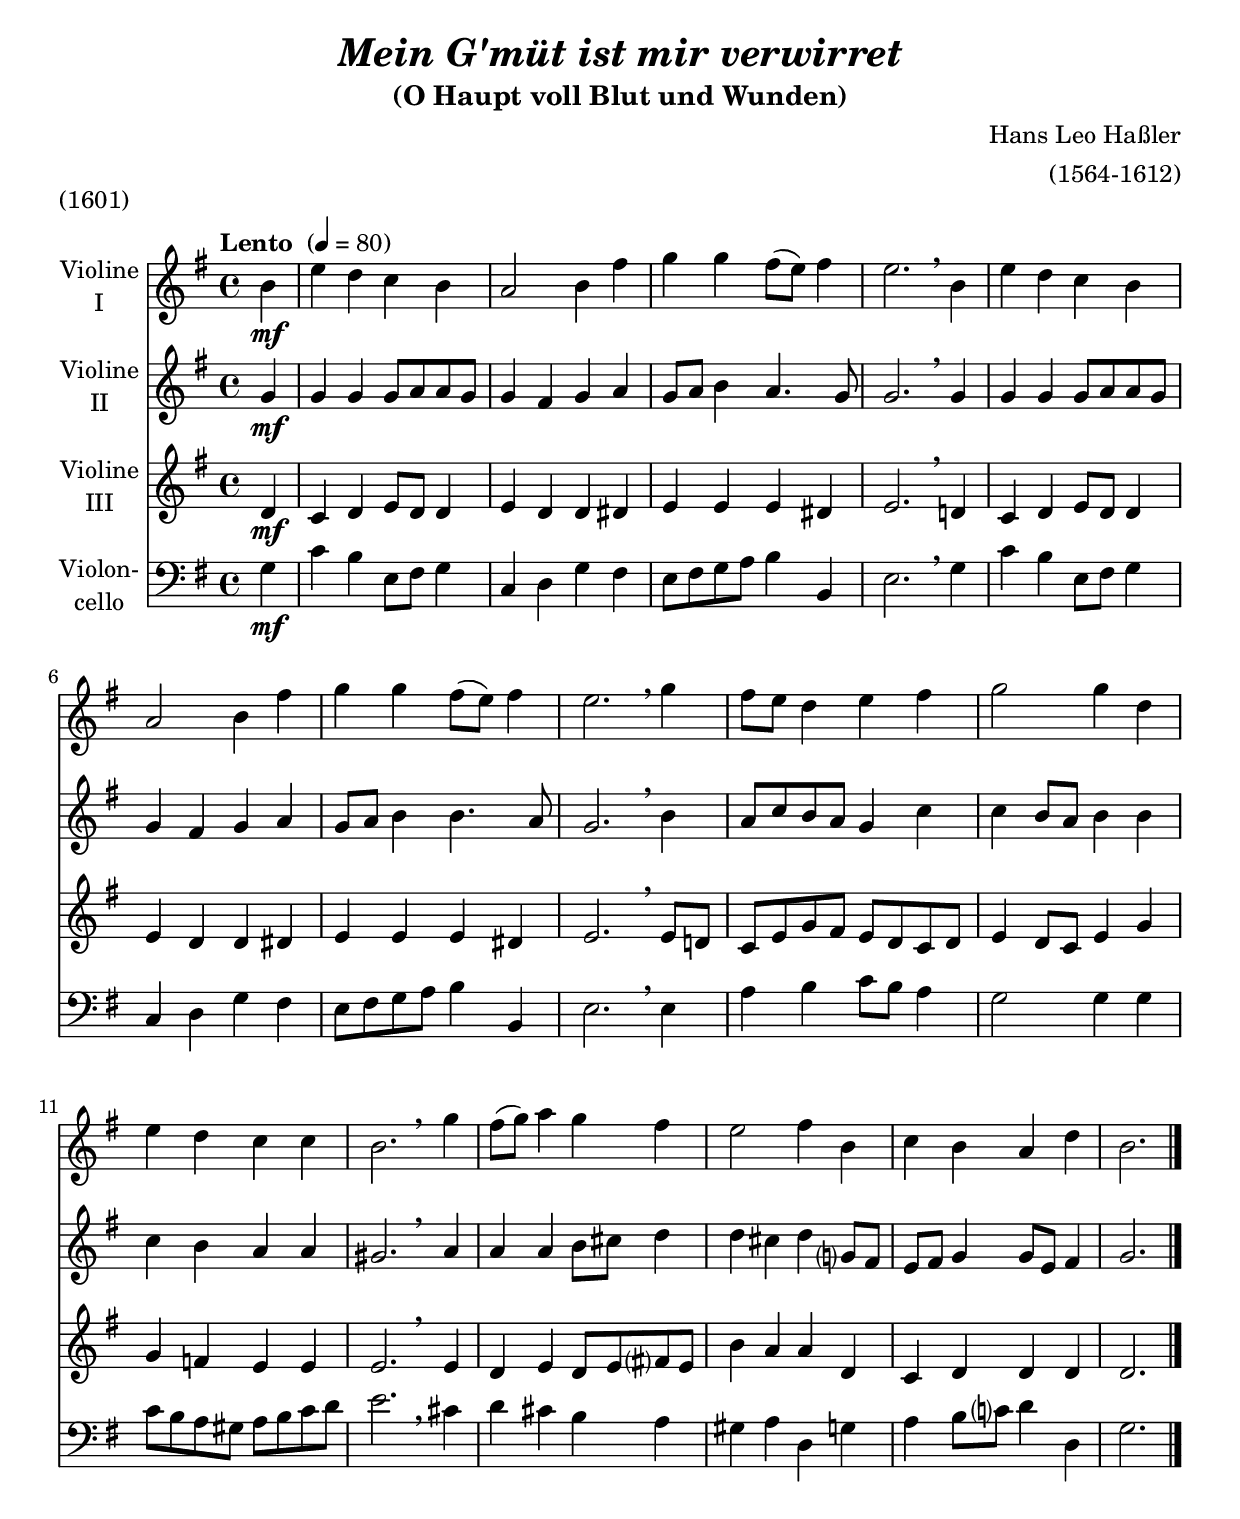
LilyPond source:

\version "2.14.2"
\include "deutsch.ly"

#(set-global-staff-size 21.25)

\header {
  title     = \markup \bold \italic "Mein G'müt ist mir verwirret"
  subtitle  = "(O Haupt voll Blut und Wunden)"
  composer  = "Hans Leo Haßler"
  arranger  = "(1564-1612)"
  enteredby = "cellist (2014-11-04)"
  piece     = "(1601)"
}

voiceconsts = {
  \key d \major
  \time 4/4
  \tempo "Lento " 4=80
  %\numericTimeSignature
  \compressFullBarRests
  %\set tupletSpannerDuration = #(ly:make-moment 1 2)
}

mifl = "clarinet"
mist = "string ensemble 1"
miba = "drawbar organ"

va = \relative c' {
  \voiceconsts

  \partial 4 fis4\mf
  h a g fis
  e2 fis4 cis'
  d d cis8( h) cis4
  h2. \breathe fis4
  h a g fis
  e2 fis4 cis'

  d d cis8( h) cis4
  h2. \breathe d4
  cis8 h a4 h cis
  d2 d4 a
  h a g g
  fis2. \breathe d'4

  cis8( d) e4 d cis
  h2 cis4 fis,
  g fis e a
  fis2. \bar "|."
}

vb = \relative c' {
  \voiceconsts

  \partial 4 d4\mf
  d d d8 e e d
  d4 cis d e
  d8 e fis4 e4. d8
  d2. \breathe d4
  d d d8 e e d
  d4 cis d e

  d8 e fis4 fis4. e8
  d2. \breathe fis4
  e8 g fis e d4 g
  g fis8 e fis4 fis
  g fis e e
  dis2. \breathe e4

  e e fis8 gis a4
  a gis a d,?8 cis
  h cis d4 d8 h cis4
  d2. \bar "|."
}

vc = \relative c' {
  \voiceconsts

  \partial 4 a4\mf
  g a h8 a a4
  h a a ais
  h h h ais
  h2. \breathe a!4
  g a h8 a a4
  h a a ais

  h h h ais
  h2. \breathe h8 a!
  g h d cis h a g a
  h4 a8 g h4 d
  d c h h
  h2. \breathe h4

  a h a8 h cis? h
  fis'4 e e a,
  g a a a
  a2. \bar "|."
}

vd = \relative c {
  \voiceconsts
  \clef "bass"

  \partial 4 d4\mf
  g fis h,8 cis d4
  g, a d cis
  h8 cis d e fis4 fis,
  h2. \breathe d4
  g fis h,8 cis d4
  g, a d cis

  h8 cis d e fis4 fis,
  h2. \breathe h4
  e fis g8 fis e4
  d2 d4 d
  g8 fis e dis e fis g a
  h2. \breathe gis4

  a gis fis e
  dis e a, d
  e fis8 g? a4 a,
  d2. \bar "|."
}


music = <<
      \new Staff {
        \set Staff.midiInstrument = \mist
        \set Staff.instrumentName = \markup \center-column { "Violine" "I" }
        \transpose d g { \va }
      }

      \new Staff {
        \set Staff.midiInstrument = \mist
        \set Staff.instrumentName = \markup \center-column { "Violine" "II" }
        \transpose d g { \vb }
      }

      \new Staff {
        \set Staff.midiInstrument = \mist
        \set Staff.instrumentName = \markup \center-column { "Violine" "III" }
        \transpose d g { \vc }
      }

      \new Staff {
        \set Staff.midiInstrument = \miba
        \set Staff.instrumentName = \markup \center-column { "Violon-" "cello" }
        \transpose d g { \vd }
      }
>>

\book {
  \score {
   \music
    \layout {}
  }

  \score {
    \unfoldRepeats \music

    \midi {
      \context {
        \Score
      }
    }
  }
}
